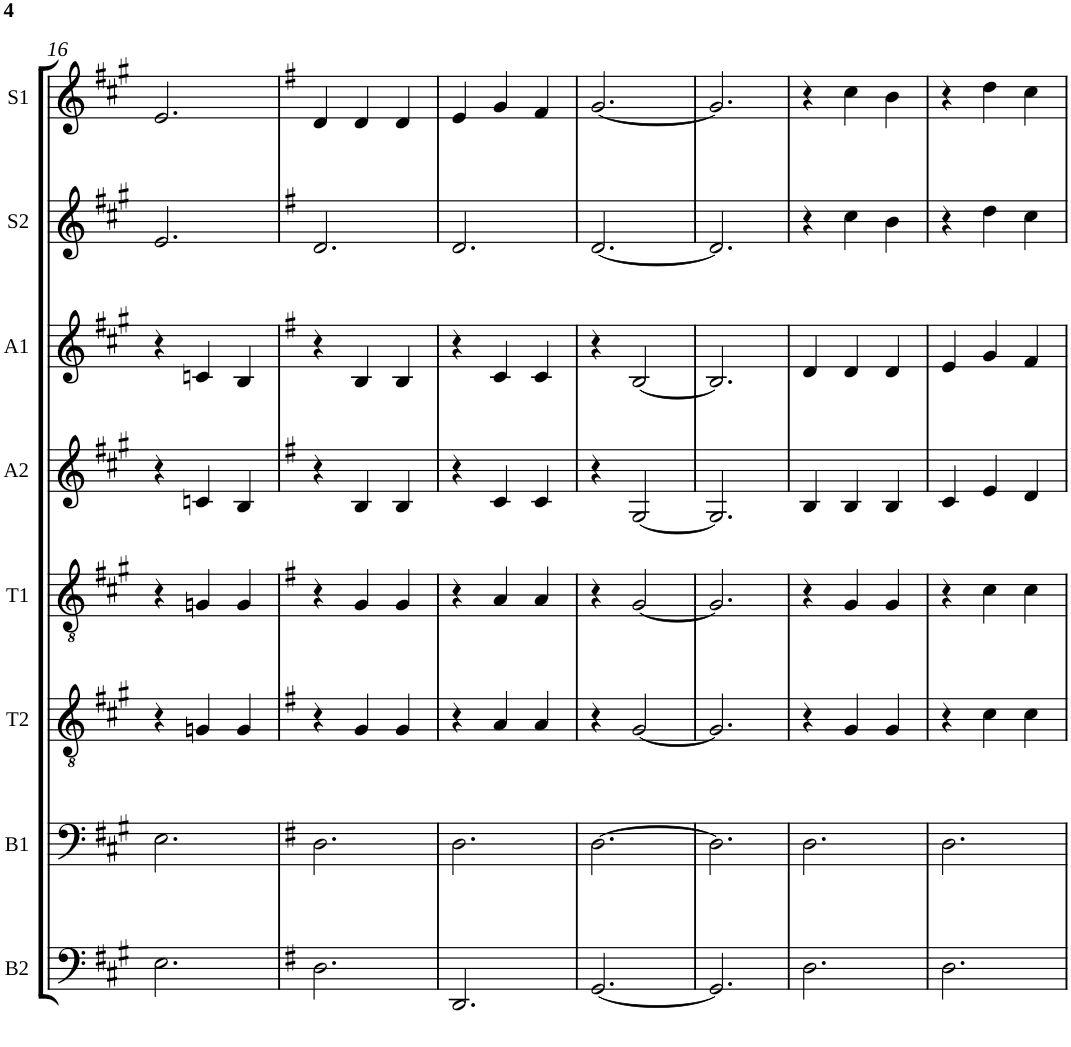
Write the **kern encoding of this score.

**kern	**kern	**kern	**kern	**kern	**kern	**kern	**kern
*part8	*part7	*part6	*part5	*part4	*part3	*part2	*part1
*staff8	*staff7	*staff6	*staff5	*staff4	*staff3	*staff2	*staff1
*I"Bass 2	*I"Bass 1	*I"Tenor 2	*I"Tenor 1	*I"Alto 2	*I"Alto 1	*I"Soprano 2	*I"Soprano 1
*I'B2	*I'B1	*I'T2	*I'T1	*I'A2	*I'A1	*I'S2	*I'S1
!!LO:PB:g=z
*clefF4	*clefF4	*clefGv2	*clefGv2	*clefG2	*clefG2	*clefG2	*clefG2
*k[f#c#g#]	*k[f#c#g#]	*k[f#c#g#]	*k[f#c#g#]	*k[f#c#g#]	*k[f#c#g#]	*k[f#c#g#]	*k[f#c#g#]
*A:	*A:	*A:	*A:	*A:	*A:	*A:	*A:
*M3/4	*M3/4	*M3/4	*M3/4	*M3/4	*M3/4	*M3/4	*M3/4
=16	=16	=16	=16	=16	=16	=16	=16
2.E\	2.E\	4r	4r	4r	4r	2.e/	2.e/
.	.	4Gn/	4Gn/	4cn/	4cn/	.	.
.	.	4G/	4G/	4B/	4B/	.	.
=17	=17	=17	=17	=17	=17	=17	=17
*k[f#]	*k[f#]	*k[f#]	*k[f#]	*k[f#]	*k[f#]	*k[f#]	*k[f#]
*G:	*G:	*G:	*G:	*G:	*G:	*G:	*G:
2.D\	2.D\	4r	4r	4r	4r	2.d/	4d/
.	.	4G/	4G/	4B/	4B/	.	4d/
.	.	4G/	4G/	4B/	4B/	.	4d/
=18	=18	=18	=18	=18	=18	=18	=18
2.DD/	2.D\	4r	4r	4r	4r	2.d/	4e/
.	.	4A/	4A/	4c/	4c/	.	4g/
.	.	4A/	4A/	4c/	4c/	.	4f#/
=19	=19	=19	=19	=19	=19	=19	=19
[2.GG/	[2.D\	4r	4r	4r	4r	[2.d/	[2.g/
.	.	[2G/	[2G/	[2G/	[2B/	.	.
=20	=20	=20	=20	=20	=20	=20	=20
2.GG/]	2.D\]	2.G/]	2.G/]	2.G/]	2.B/]	2.d/]	2.g/]
=21	=21	=21	=21	=21	=21	=21	=21
2.D\	2.D\	4r	4r	4B/	4d/	4r	4r
.	.	4G/	4G/	4B/	4d/	4cc\	4cc\
.	.	4G/	4G/	4B/	4d/	4b\	4b\
=22	=22	=22	=22	=22	=22	=22	=22
2.D\	2.D\	4r	4r	4c/	4e/	4r	4r
.	.	4c\	4c\	4e/	4g/	4dd\	4dd\
.	.	4c\	4c\	4d/	4f#/	4cc\	4cc\
=	=	=	=	=	=	=	=
*-	*-	*-	*-	*-	*-	*-	*-
